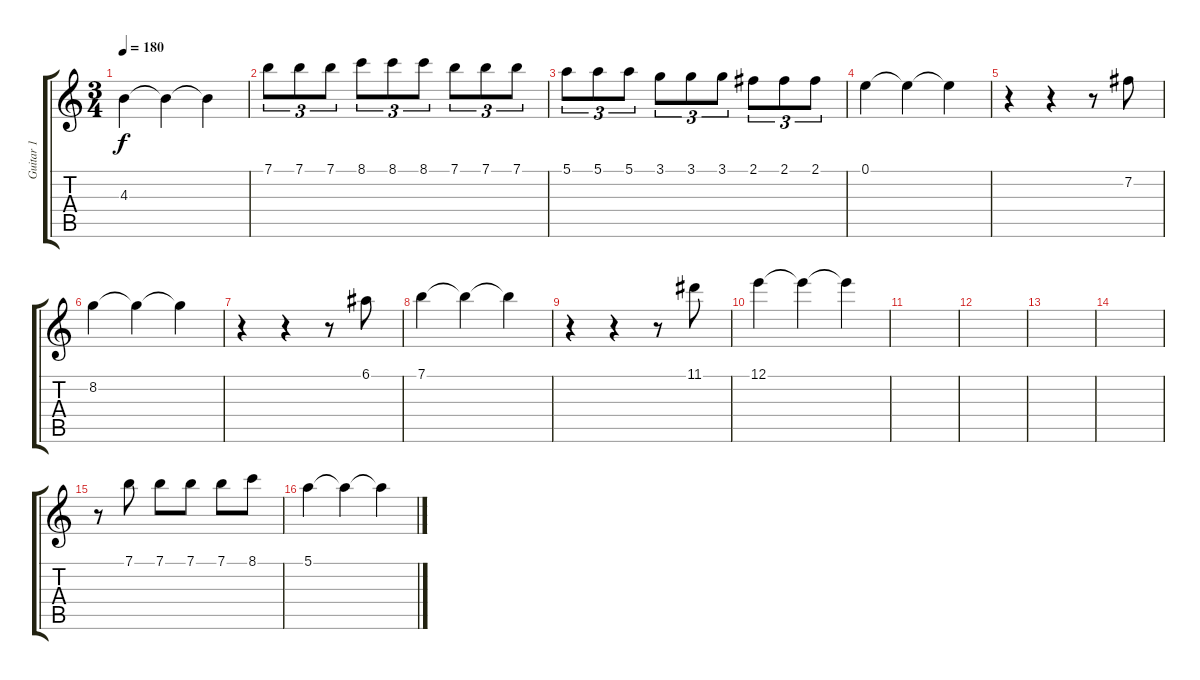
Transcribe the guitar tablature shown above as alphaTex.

\track ("Guitar 1" "Guitar 1") {instrument acousticguitarnylon}
\staff {score tabs}
\tuning (E4 B3 G3 D3 A2 E2) {hide}
\ts (3 4)
\tempo 180
\clef g2
\ks c
4.3{t}.4{dy f} 4.3{t}.4 4.3{t}.4 |
7.1.8{tu (3 2) instrument acousticguitarnylon} 7.1.8{tu (3 2)} 7.1.8{tu (3 2)} 8.1.8{tu (3 2)} 8.1.8{tu (3 2)} 8.1.8{tu (3 2)} 7.1.8{tu (3 2)} 7.1.8{tu (3 2)} 7.1.8{tu (3 2)} |
5.1.8{tu (3 2)} 5.1.8{tu (3 2)} 5.1.8{tu (3 2)} 3.1.8{tu (3 2)} 3.1.8{tu (3 2)} 3.1.8{tu (3 2)} 2.1.8{tu (3 2)} 2.1.8{tu (3 2)} 2.1.8{tu (3 2)} |
0.1.4 0.1{t}.4 0.1{t}.4 |
r.4 r.4 r.8 7.2.8 |
8.2.4 8.2{t}.4 8.2{t}.4 |
r.4 r.4 r.8 6.1.8 |
7.1.4 7.1{t}.4 7.1{t}.4 |
r.4 r.4 r.8 11.1.8 |
12.1.4 12.1{t}.4 12.1{t}.4 |
|
|
|
|
r.8 7.1.8 7.1.8 7.1.8 7.1.8 8.1.8 |
5.1.4 5.1{t}.4 5.1{t}.4
